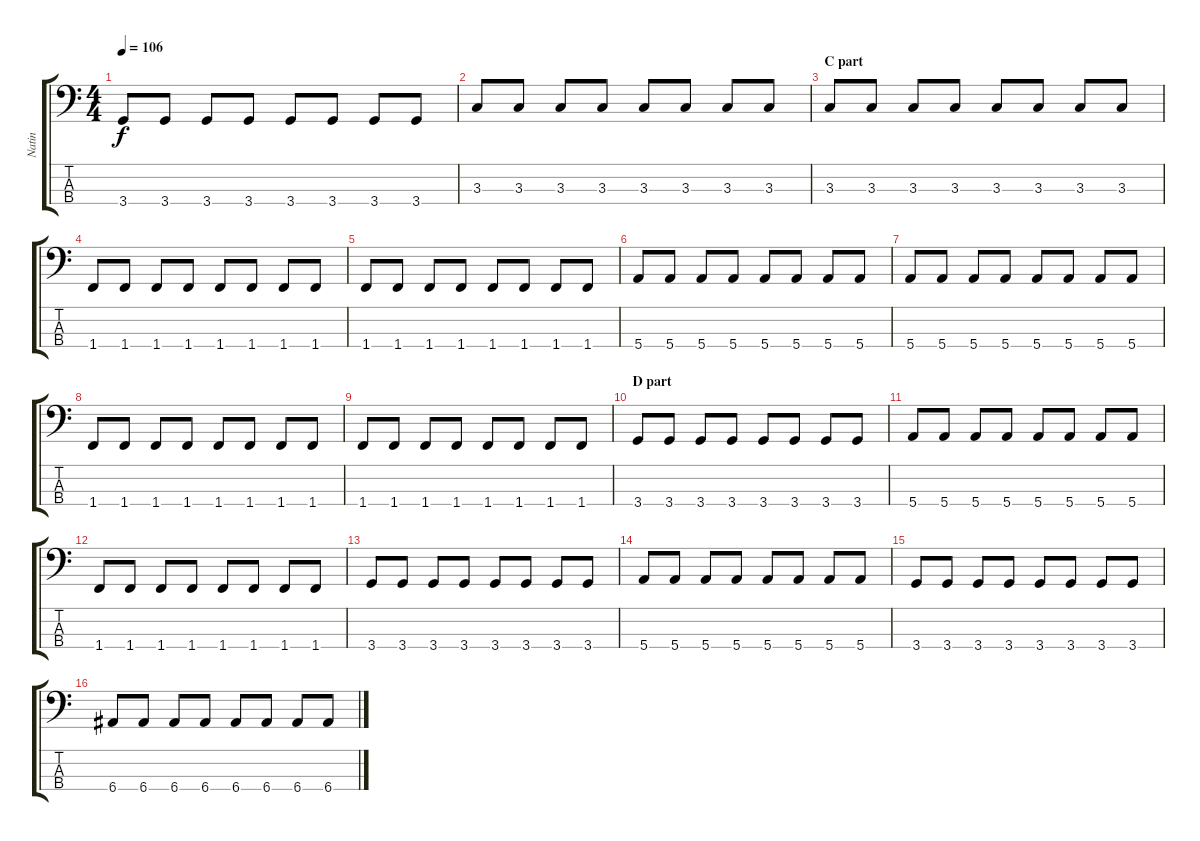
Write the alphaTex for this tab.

\track ("Natin" "Natin") {instrument electricbasspick}
\staff {score tabs}
\tuning (G2 D2 A1 E1) {hide}
\ts (4 4)
\tempo 106
\clef f4
\ks c
3.4.8{dy f} 3.4.8 3.4.8 3.4.8 3.4.8 3.4.8 3.4.8 3.4.8 |
3.3.8 3.3.8 3.3.8 3.3.8 3.3.8 3.3.8 3.3.8 3.3.8 |
\section ("" "C part")
3.3.8 3.3.8 3.3.8 3.3.8 3.3.8 3.3.8 3.3.8 3.3.8 |
1.4.8 1.4.8 1.4.8 1.4.8 1.4.8 1.4.8 1.4.8 1.4.8 |
1.4.8 1.4.8 1.4.8 1.4.8 1.4.8 1.4.8 1.4.8 1.4.8 |
5.4.8 5.4.8 5.4.8 5.4.8 5.4.8 5.4.8 5.4.8 5.4.8 |
5.4.8 5.4.8 5.4.8 5.4.8 5.4.8 5.4.8 5.4.8 5.4.8 |
1.4.8 1.4.8 1.4.8 1.4.8 1.4.8 1.4.8 1.4.8 1.4.8 |
1.4.8 1.4.8 1.4.8 1.4.8 1.4.8 1.4.8 1.4.8 1.4.8 |
\section ("" "D part")
3.4.8 3.4.8 3.4.8 3.4.8 3.4.8 3.4.8 3.4.8 3.4.8 |
5.4.8 5.4.8 5.4.8 5.4.8 5.4.8 5.4.8 5.4.8 5.4.8 |
1.4.8 1.4.8 1.4.8 1.4.8 1.4.8 1.4.8 1.4.8 1.4.8 |
3.4.8 3.4.8 3.4.8 3.4.8 3.4.8 3.4.8 3.4.8 3.4.8 |
5.4.8 5.4.8 5.4.8 5.4.8 5.4.8 5.4.8 5.4.8 5.4.8 |
3.4.8 3.4.8 3.4.8 3.4.8 3.4.8 3.4.8 3.4.8 3.4.8 |
6.4.8 6.4.8 6.4.8 6.4.8 6.4.8 6.4.8 6.4.8 6.4.8
